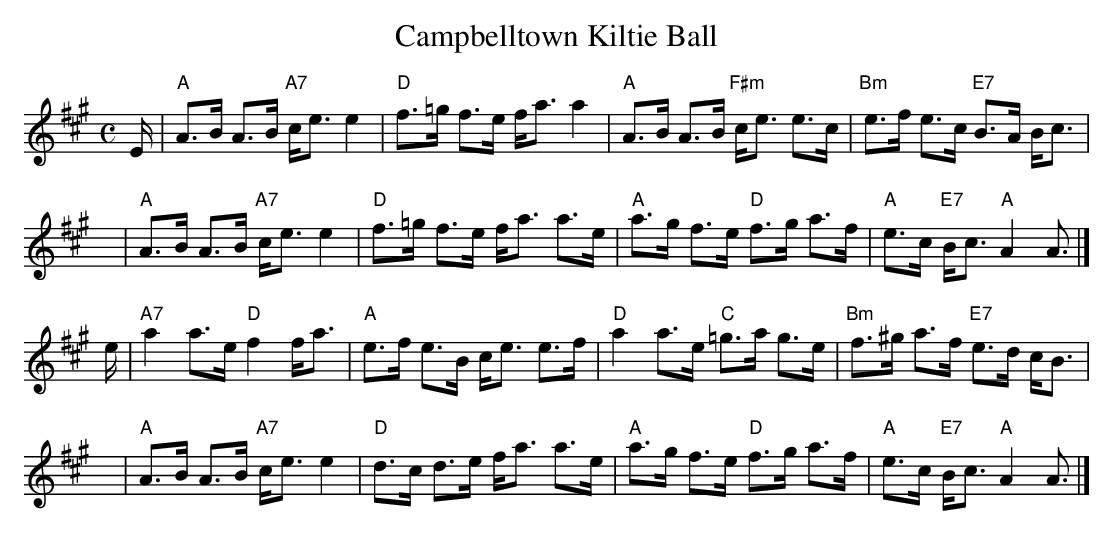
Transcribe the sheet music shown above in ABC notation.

X:1
T: Campbelltown Kiltie Ball
M: C
L: 1/16
K: A
E \
| "A"A3B A3B "A7"ce3 e4 | "D"f3=g f3e fa3 a4 \
| "A"A3B A3B "F#m"ce3 e3c | "Bm"e3f e3c "E7"B3A Bc3 |
y \
| "A"A3B A3B "A7"ce3 e4 | "D"f3=g f3e fa3 a3e \
| "A"a3g f3e "D"f3g a3f | "A"e3c "E7"Bc3 "A"A4 A3 |]
e \
| "A7"a4 a3e "D"f4 fa3 | "A"e3f e3B ce3 e3f \
| "D"a4 a3e "C"=g3a g3e | "Bm"f3^g a3f "E7"e3d cB3 |
y \
| "A"A3B A3B "A7"ce3 e4 | "D"d3c d3e fa3 a3e \
| "A"a3g f3e "D"f3g a3f | "A"e3c "E7"Bc3 "A"A4 A3 |]
